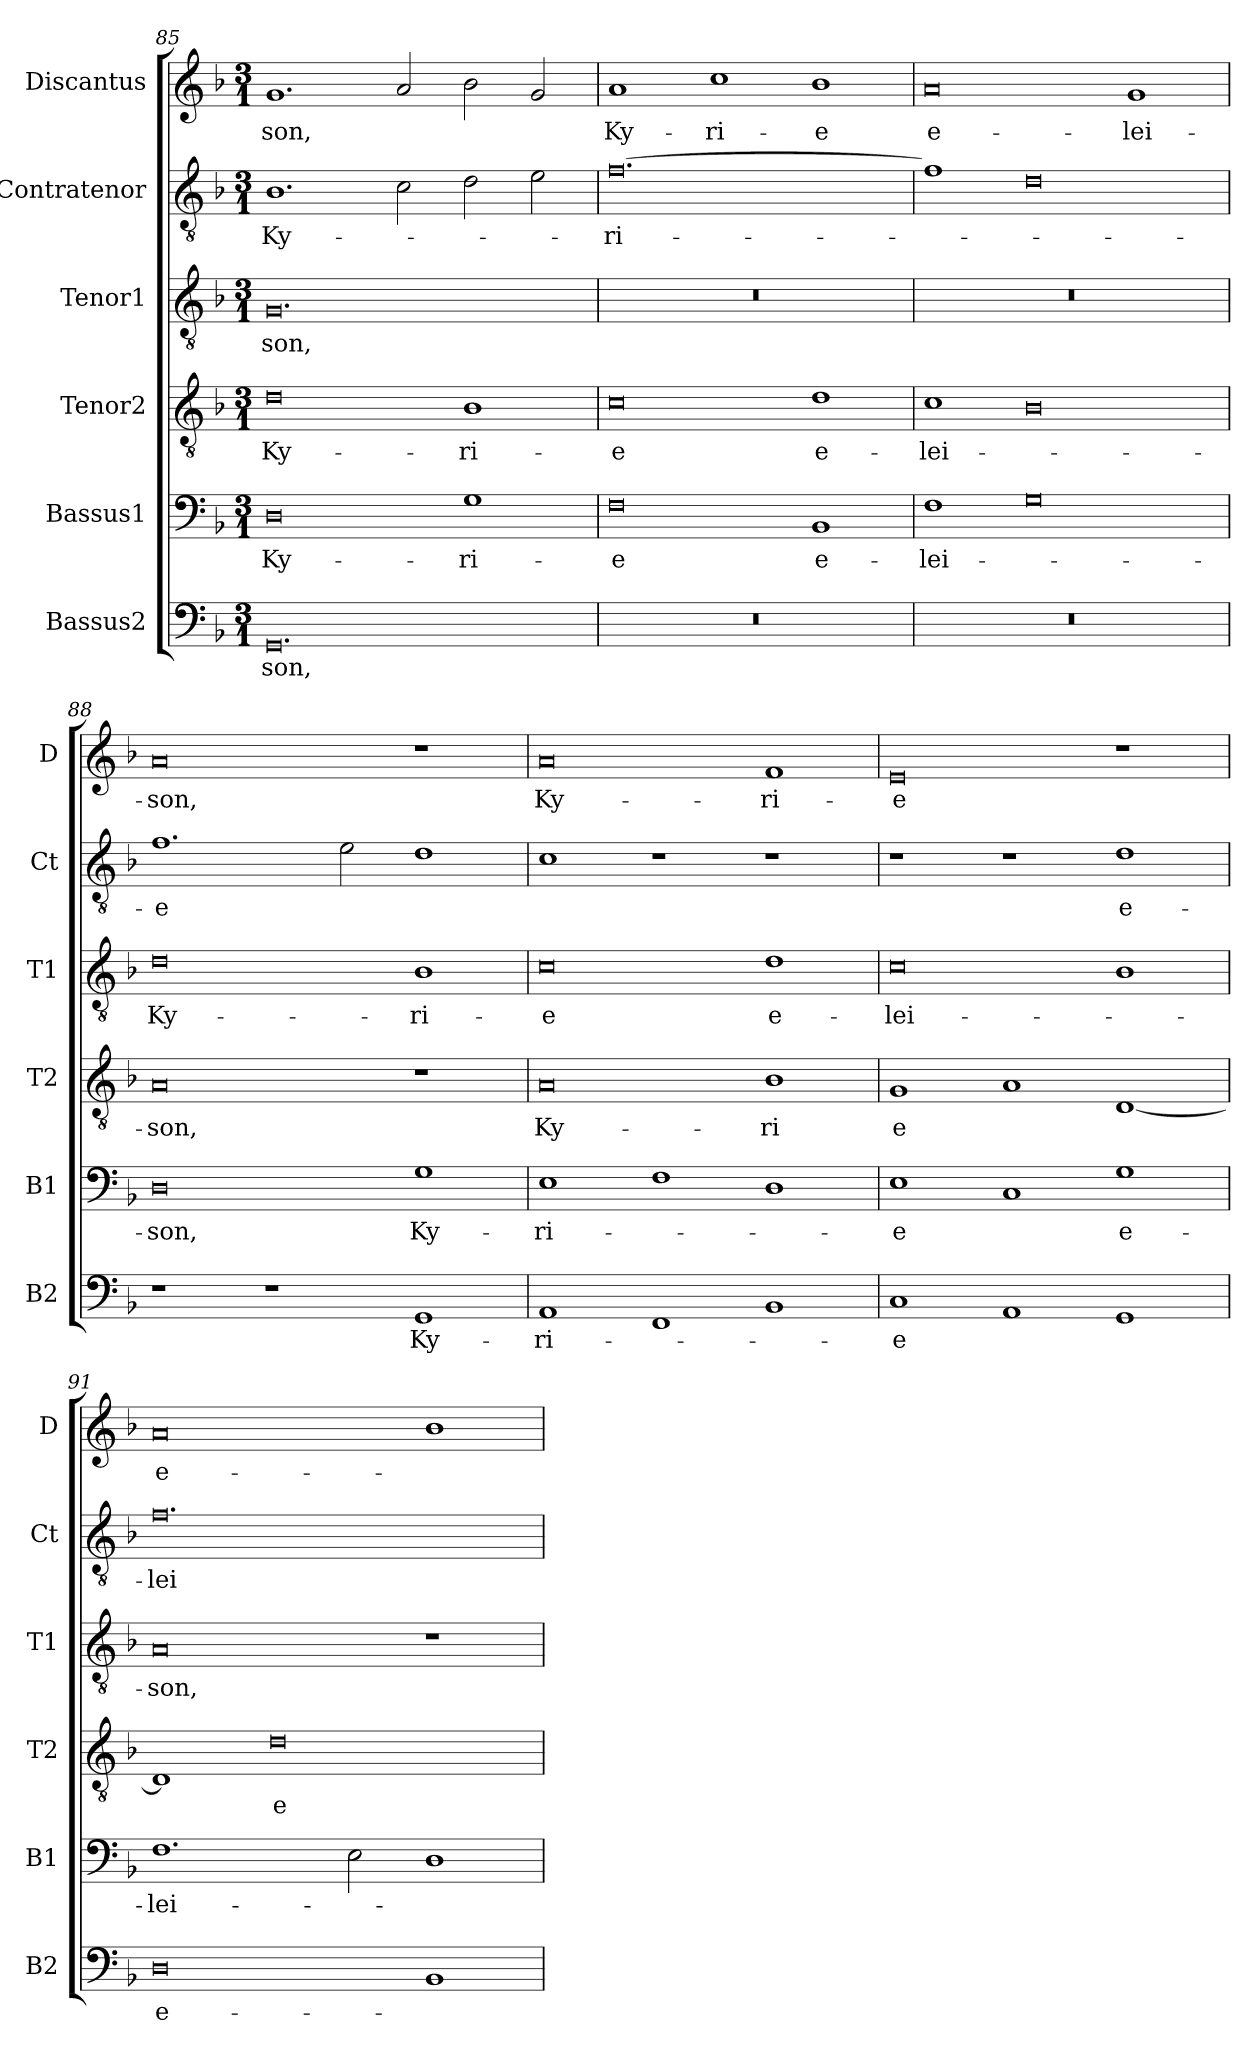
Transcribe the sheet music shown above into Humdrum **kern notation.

**kern	**text	**kern	**text	**kern	**text	**kern	**text	**kern	**text	**kern	**text
*part6	*part6	*part5	*part5	*part4	*part4	*part3	*part3	*part2	*part2	*part1	*part1
*staff6	*staff6	*staff5	*staff5	*staff4	*staff4	*staff3	*staff3	*staff2	*staff2	*staff1	*staff1
*I"Bassus2	*	*I"Bassus1	*	*I"Tenor2	*	*I"Tenor1	*	*I"Contratenor	*	*I"Discantus	*
*I'B2	*	*I'B1	*	*I'T2	*	*I'T1	*	*I'Ct	*	*I'D	*
*clefF4	*	*clefF4	*	*clefGv2	*	*clefGv2	*	*clefGv2	*	*clefG2	*
*k[b-]	*	*k[b-]	*	*k[b-]	*	*k[b-]	*	*k[b-]	*	*k[b-]	*
*M3/1	*	*M3/1	*	*M3/1	*	*M3/1	*	*M3/1	*	*M3/1	*
=85	=85	=85	=85	=85	=85	=85	=85	=85	=85	=85	=85
0.GG	-son,	0D	Ky-	0d	Ky-	0.G	-son,	1.B-	Ky-	1.g	-son,
.	.	.	.	.	.	.	.	2c	.	2a	.
.	.	1G	-ri-	1B-	-ri-	.	.	2d	.	2b-	.
.	.	.	.	.	.	.	.	2e	.	2g	.
=86	=86	=86	=86	=86	=86	=86	=86	=86	=86	=86	=86
0.r	.	0F	-e	0c	-e	0.r	.	[0.f	-ri-	1a	Ky-
.	.	.	.	.	.	.	.	.	.	1cc	-ri-
.	.	1BB-	e-	1d	e-	.	.	.	.	1b-	-e
=87	=87	=87	=87	=87	=87	=87	=87	=87	=87	=87	=87
0.r	.	1F	-lei-	1c	-lei-	0.r	.	1f]	.	0a	e-
.	.	0G	.	0B-	.	.	.	0d	.	.	.
.	.	.	.	.	.	.	.	.	.	1g	-lei-
=88	=88	=88	=88	=88	=88	=88	=88	=88	=88	=88	=88
1r	.	0D	-son,	0A	-son,	0d	Ky-	1.f	-e	0a	-son,
1r	.	.	.	.	.	.	.	.	.	.	.
.	.	.	.	.	.	.	.	2e	.	.	.
1GG	Ky-	1G	Ky-	1r	.	1B-	-ri-	1d	.	1r	.
=89	=89	=89	=89	=89	=89	=89	=89	=89	=89	=89	=89
1AA	-ri-	1E	-ri-	0A	Ky-	0c	-e	1c	.	0a	Ky-
1FF	.	1F	.	.	.	.	.	1r	.	.	.
1BB-	.	1D	.	1B-	-ri	1d	e-	1r	.	1f	-ri-
=90	=90	=90	=90	=90	=90	=90	=90	=90	=90	=90	=90
1C	-e	1E	-e	1G	e	0c	-lei-	1r	.	0e	-e
1AA	.	1C	.	1A	.	.	.	1r	.	.	.
1GG	.	1G	e-	[1D	.	1B-	.	1d	e-	1r	.
=91	=91	=91	=91	=91	=91	=91	=91	=91	=91	=91	=91
0D	e-	1.F	-lei-	1D]	.	0A	-son,	0.f	-lei-	0a	e-
.	.	.	.	0d	e-	.	.	.	.	.	.
.	.	2E	.	.	.	.	.	.	.	.	.
1BB-	.	1D	.	.	.	1r	.	.	.	1b-	.
=	=	=	=	=	=	=	=	=	=	=	=
*-	*-	*-	*-	*-	*-	*-	*-	*-	*-	*-	*-
